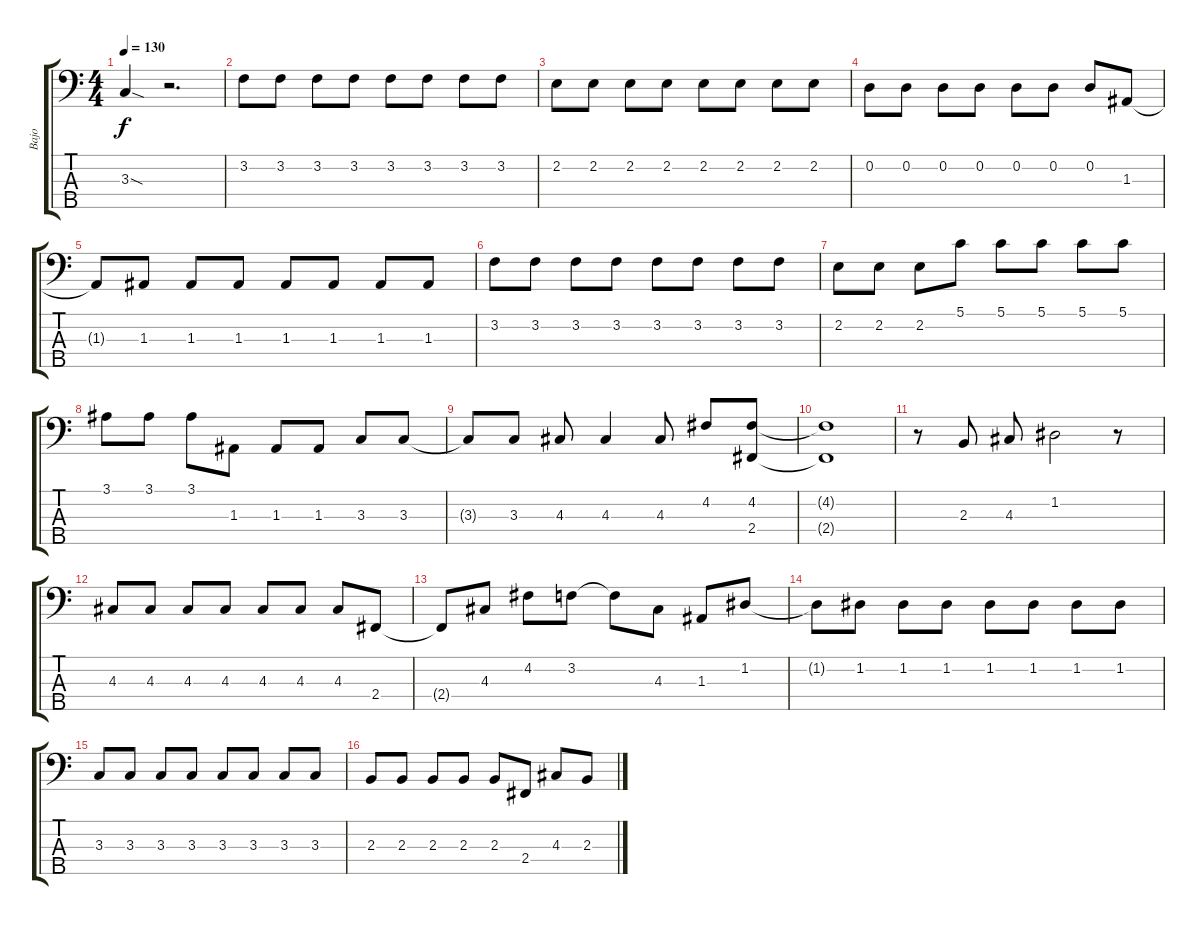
\track ("Bajo" "Bajo") {instrument electricbassfinger}
\staff {score tabs}
\tuning (G2 D2 A1 E1 B0) {hide}
\ts (4 4)
\tempo 130
\clef f4
\ks c
3.3{sod}.4{dy f} r.2{d} |
3.2.8 3.2.8 3.2.8 3.2.8 3.2.8 3.2.8 3.2.8 3.2.8 |
2.2.8 2.2.8 2.2.8 2.2.8 2.2.8 2.2.8 2.2.8 2.2.8 |
0.2.8 0.2.8 0.2.8 0.2.8 0.2.8 0.2.8 0.2.8 1.3.8 |
1.3{t}.8 1.3.8 1.3.8 1.3.8 1.3.8 1.3.8 1.3.8 1.3.8 |
3.2.8 3.2.8 3.2.8 3.2.8 3.2.8 3.2.8 3.2.8 3.2.8 |
2.2.8 2.2.8 2.2.8 5.1.8 5.1.8 5.1.8 5.1.8 5.1.8 |
3.1.8 3.1.8 3.1.8 1.3.8 1.3.8 1.3.8 3.3.8 3.3.8 |
3.3{t}.8 3.3.8 4.3.8 4.3.4 4.3.8 4.2.8 (4.2 2.4).8 |
(4.2{t} 2.4{t}).1 |
r.8 2.3.8 4.3.8 1.2.2 r.8 |
4.3.8 4.3.8 4.3.8 4.3.8 4.3.8 4.3.8 4.3.8 2.4.8 |
2.4{t}.8 4.3.8 4.2.8 3.2.8 3.2{t}.8 4.3.8 1.3.8 1.2.8 |
1.2{t}.8 1.2.8 1.2.8 1.2.8 1.2.8 1.2.8 1.2.8 1.2.8 |
3.3.8 3.3.8 3.3.8 3.3.8 3.3.8 3.3.8 3.3.8 3.3.8 |
2.3.8 2.3.8 2.3.8 2.3.8 2.3.8 2.4.8 4.3.8 2.3.8
